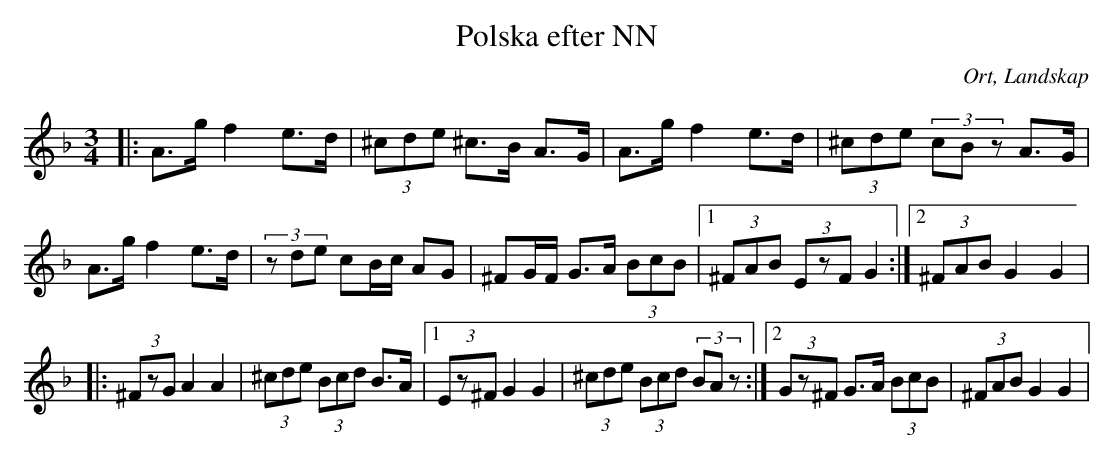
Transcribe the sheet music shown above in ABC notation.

X:1
T:Polska efter NN
O:Ort, Landskap
M:3/4
L:1/8
K:Dm
|: A>g f2 e>d|(3^cde ^c>B A>G|A>g f2 e>d|(3^cde (3cBz A>G|A>g f2 e>d|(3zde cB/c/ AG|^FG/F/ G>A (3BcB|1 (3^FAB (3EzF G2  :|2(3^FAB G2 G2|
|:(3^FzG A2 A2|(3^cde (3Bcd B>A|1(3Ez^F G2 G2|(3^cde (3Bcd (3BAz:|2 (3Gz^F G>A (3BcB|(3^FAB G2 G2|
